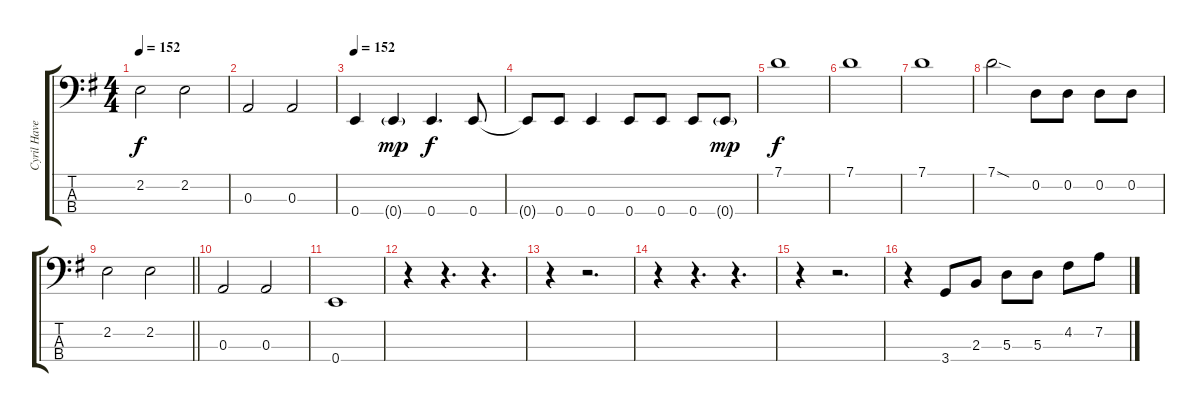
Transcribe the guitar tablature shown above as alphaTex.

\track ("Cyril Havermans Bass Guitar" "Cyril Have") {instrument electricbassfinger}
\staff {score tabs}
\tuning (G2 D2 A1 E1) {hide}
\ts (4 4)
\tempo 152
\clef f4
\ks g
2.2.2{dy f} 2.2.2 |
0.3.2 0.3.2 |
\tempo 152
0.4.4 0.4{g}.4{dy mp} 0.4.4{d dy f} 0.4.8 |
0.4{t}.8 0.4.8 0.4.4 0.4.8 0.4.8 0.4.8 0.4{g}.8{dy mp} |
7.1.1{dy f} |
7.1.1 |
7.1.1 |
7.1{sod}.2 0.2.8 0.2.8 0.2.8 0.2.8 |
\barLineRight lightlight
2.2.2 2.2.2 |
0.3.2 0.3.2 |
0.4.1 |
r.4 r.4{d} r.4{d} |
r.4 r.2{d} |
r.4 r.4{d} r.4{d} |
r.4 r.2{d} |
r.4 3.4.8 2.3.8 5.3.8 5.3.8 4.2.8 7.2.8
